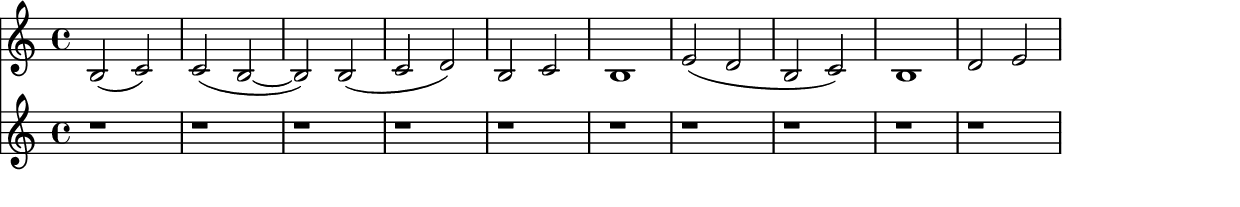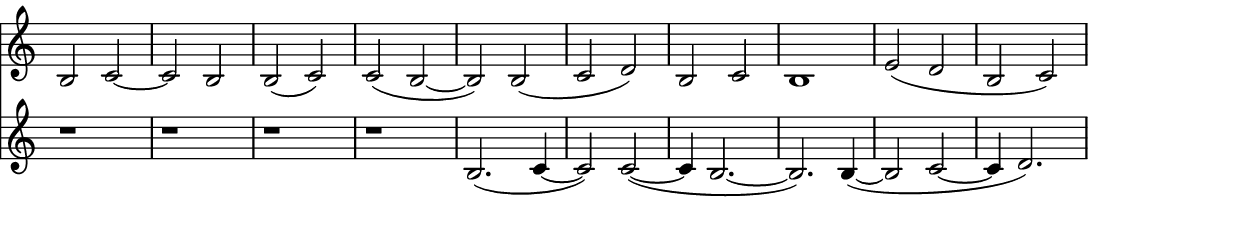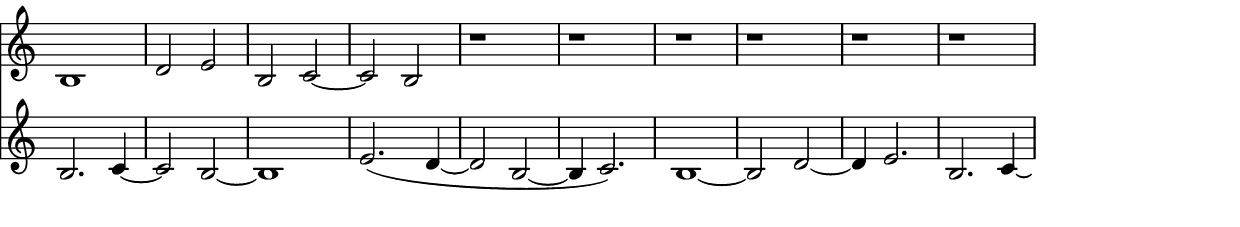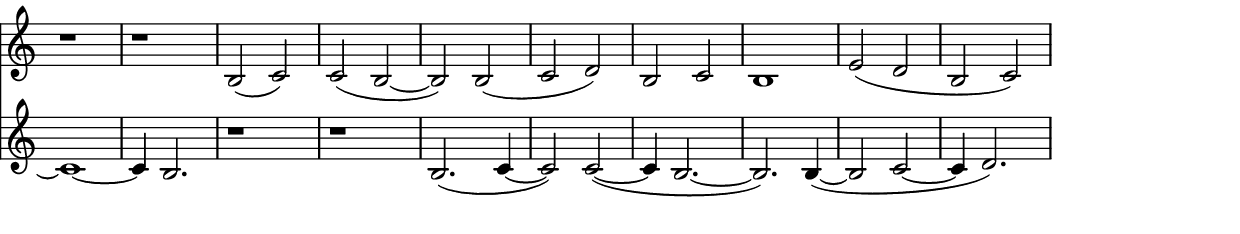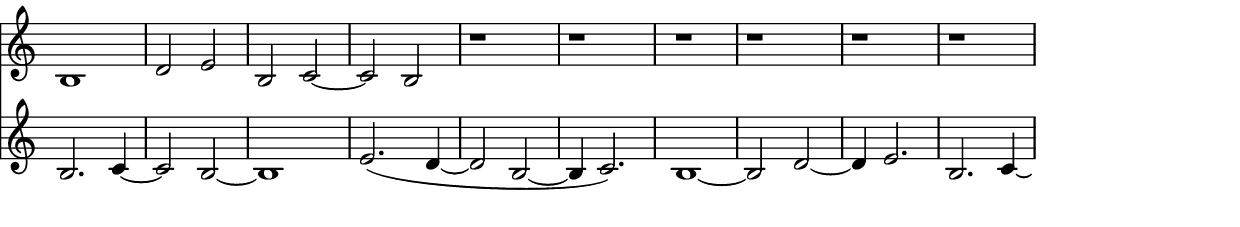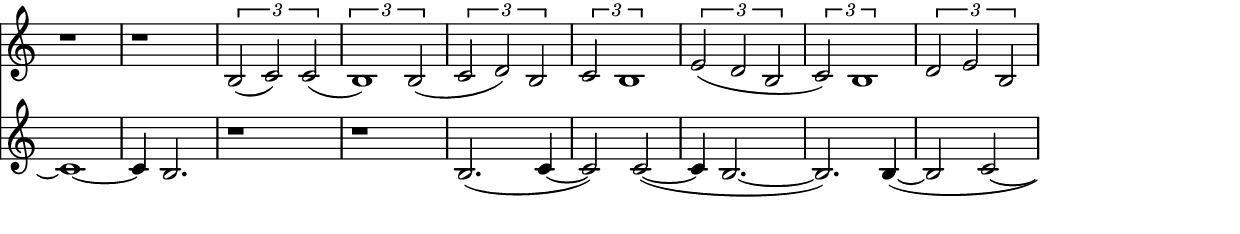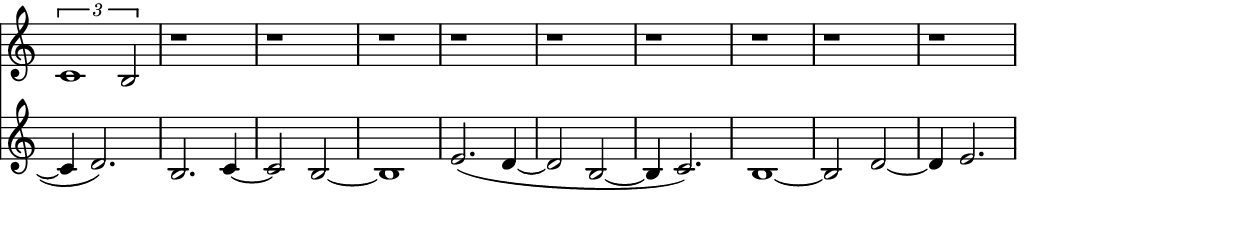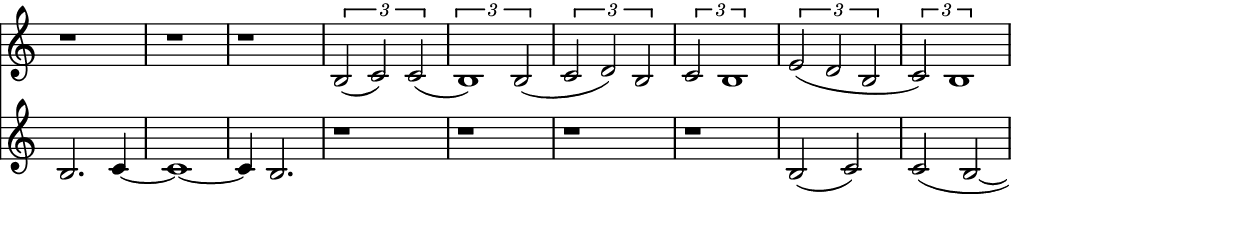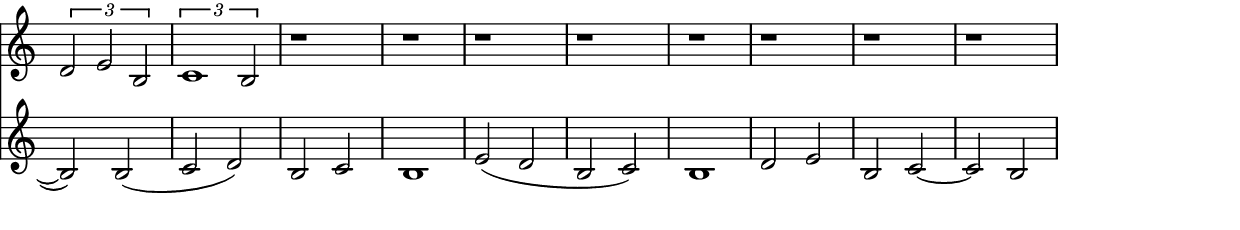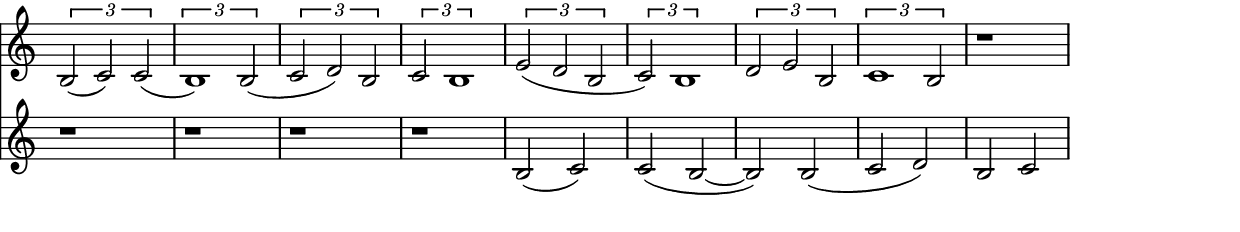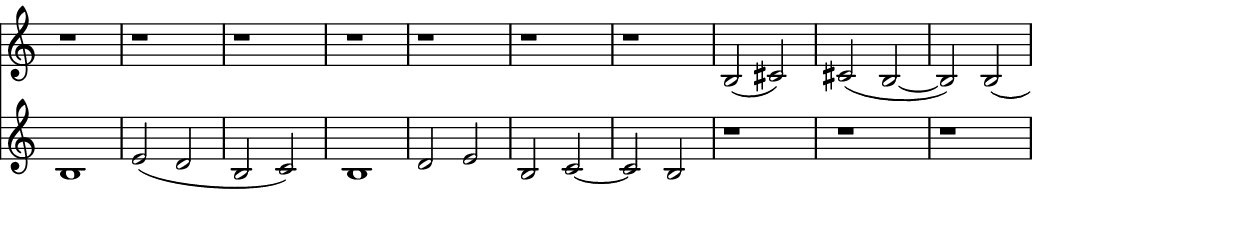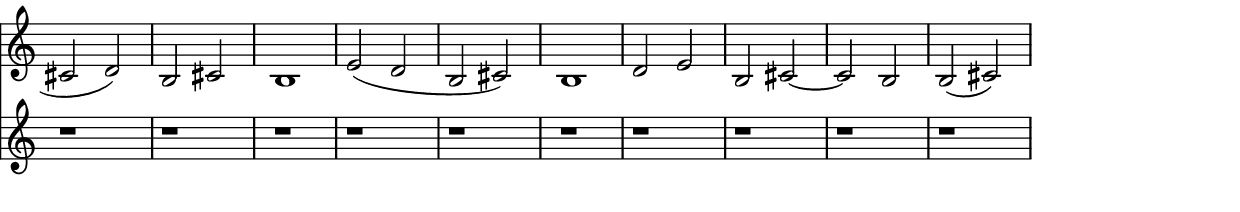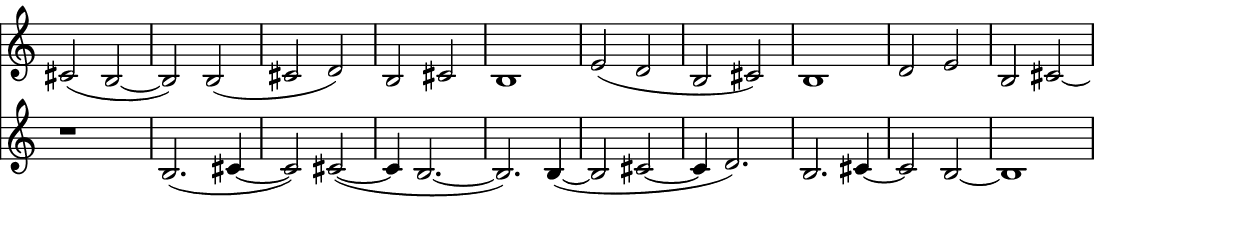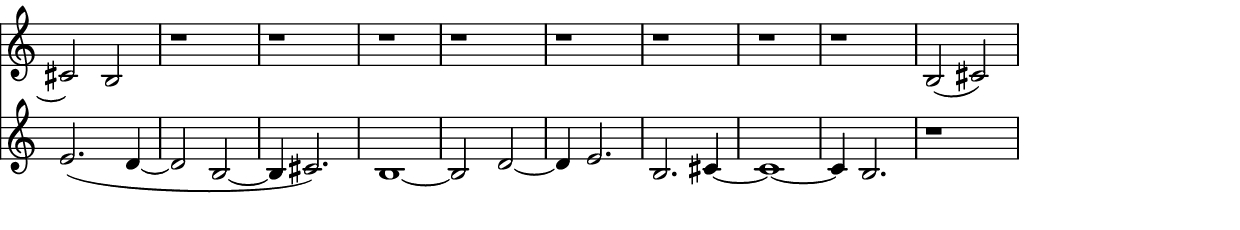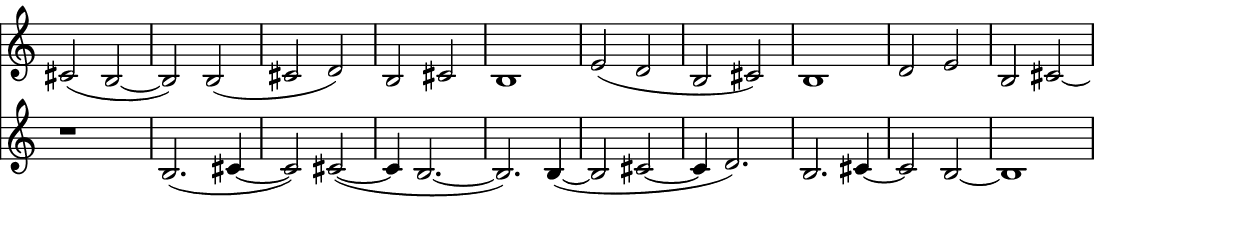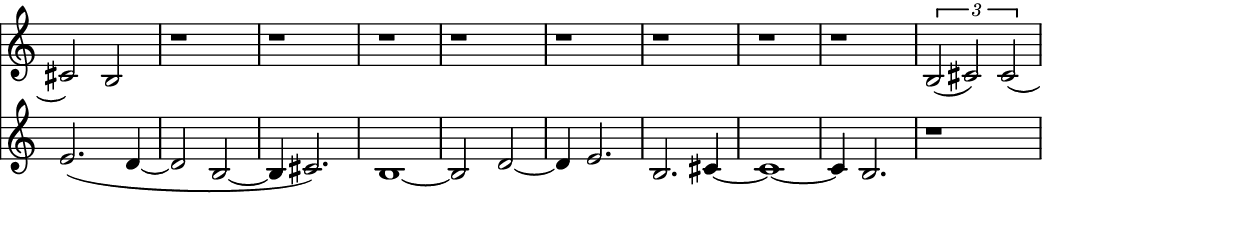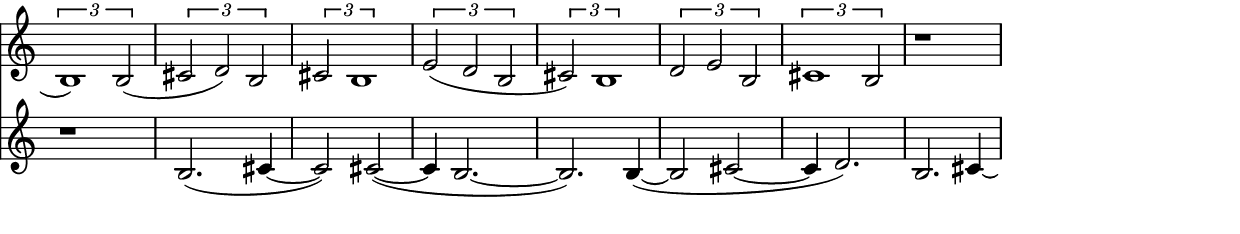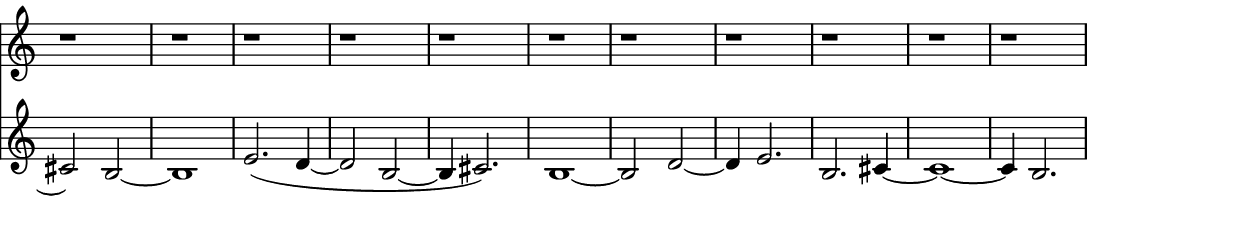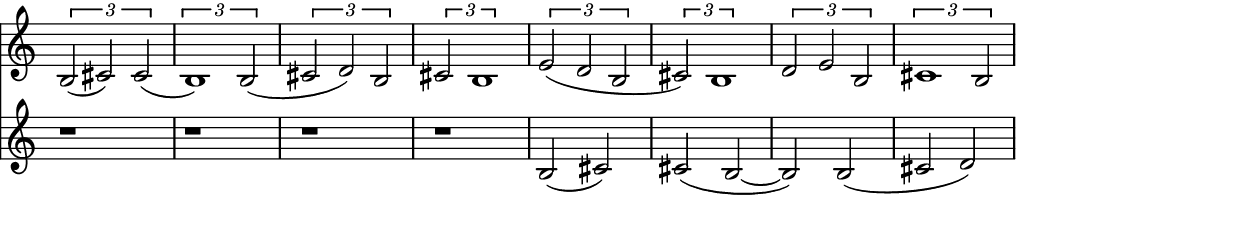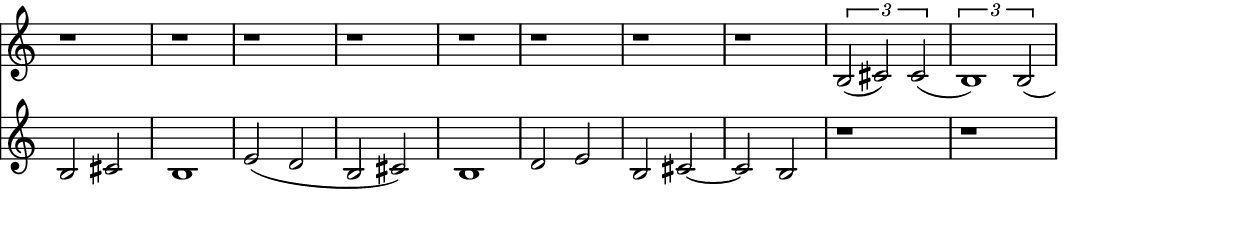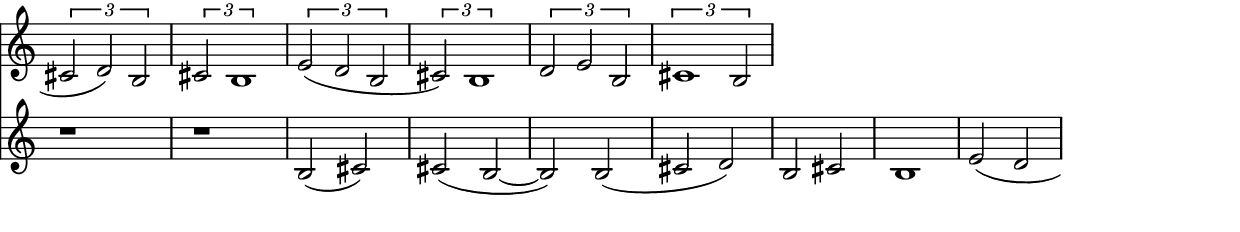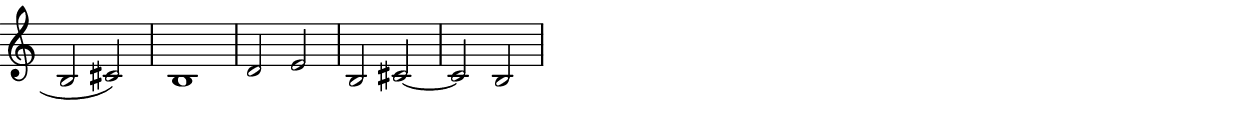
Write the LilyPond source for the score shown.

\include "lilypond-book-preamble.ly"
\paper {
  #(define dump-extents #t)

  indent = 0\mm
  line-width = 210\mm - 2.0 * 0.4\in
  ragged-right = ##t
  force-assignment = #""
  line-width = #(- line-width (* mm  3.000000))
}
\layout {
}
<<
    \new Staff {   \set Staff.instrumentName = "" <b>2\<-\p( <c'>2) <c'>2( <b>2~ <b>2) <b>2( <c'>2 <d'>2) <b>2 <c'>2 <b>1 <e'>2\>-\mf\!( <d'>2 <b>2 <c'>2) <b>1 <d'>2 <e'>2 <b>2 <c'>2~ <c'>2 <b>2 <b>2\<-\p( <c'>2) <c'>2( <b>2~ <b>2) <b>2( <c'>2 <d'>2) <b>2 <c'>2 <b>1 <e'>2\>-\mf\!( <d'>2 <b>2 <c'>2) <b>1 <d'>2 <e'>2 <b>2 <c'>2~ <c'>2 <b>2 r1 r1 r1 r1 r1 r1 r1 r1 <b>2\<-\p( <c'>2) <c'>2( <b>2~ <b>2) <b>2( <c'>2 <d'>2) <b>2 <c'>2 <b>1 <e'>2\>-\mf\!( <d'>2 <b>2 <c'>2) <b>1 <d'>2 <e'>2 <b>2 <c'>2~ <c'>2 <b>2 r1 r1 r1 r1 r1 r1 r1 r1 \times 2/3
                                                                                                                                                                                                                                                                                                                                                                                                                                                                                                                                                            {   <b>2\<-\p( <c'>2) <c'>2(
                                                                                                                                                                                                                                                                                                                                                                                                                                                                                                                                                            } \times 2/3
                                                                                                                                                                                                                                                                                                                                                                                                                                                                                                                                                                     {   <b>1) <b>2(
                                                                                                                                                                                                                                                                                                                                                                                                                                                                                                                                                                     } \times 2/3
                                                                                                                                                                                                                                                                                                                                                                                                                                                                                                                                                                              {   <c'>2 <d'>2) <b>2
                                                                                                                                                                                                                                                                                                                                                                                                                                                                                                                                                                              } \times 2/3
                                                                                                                                                                                                                                                                                                                                                                                                                                                                                                                                                                                       {   <c'>2 <b>1
                                                                                                                                                                                                                                                                                                                                                                                                                                                                                                                                                                                       } \times 2/3
                                                                                                                                                                                                                                                                                                                                                                                                                                                                                                                                                                                                {   <e'>2\>-\mf\!( <d'>2 <b>2
                                                                                                                                                                                                                                                                                                                                                                                                                                                                                                                                                                                                } \times 2/3
                                                                                                                                                                                                                                                                                                                                                                                                                                                                                                                                                                                                         {   <c'>2) <b>1
                                                                                                                                                                                                                                                                                                                                                                                                                                                                                                                                                                                                         } \times 2/3
                                                                                                                                                                                                                                                                                                                                                                                                                                                                                                                                                                                                                  {   <d'>2 <e'>2 <b>2
                                                                                                                                                                                                                                                                                                                                                                                                                                                                                                                                                                                                                  } \times 2/3
                                                                                                                                                                                                                                                                                                                                                                                                                                                                                                                                                                                                                           {   <c'>1 <b>2
                                                                                                                                                                                                                                                                                                                                                                                                                                                                                                                                                                                                                           } r1 r1 r1 r1 r1 r1 r1 r1 r1 r1 r1 r1 \times 2/3
                                                                                                                                                                                                                                                                                                                                                                                                                                                                                                                                                                                                                                                                        {   <b>2\<-\p( <c'>2) <c'>2(
                                                                                                                                                                                                                                                                                                                                                                                                                                                                                                                                                                                                                                                                        } \times 2/3
                                                                                                                                                                                                                                                                                                                                                                                                                                                                                                                                                                                                                                                                                 {   <b>1) <b>2(
                                                                                                                                                                                                                                                                                                                                                                                                                                                                                                                                                                                                                                                                                 } \times 2/3
                                                                                                                                                                                                                                                                                                                                                                                                                                                                                                                                                                                                                                                                                          {   <c'>2 <d'>2) <b>2
                                                                                                                                                                                                                                                                                                                                                                                                                                                                                                                                                                                                                                                                                          } \times 2/3
                                                                                                                                                                                                                                                                                                                                                                                                                                                                                                                                                                                                                                                                                                   {   <c'>2 <b>1
                                                                                                                                                                                                                                                                                                                                                                                                                                                                                                                                                                                                                                                                                                   } \times 2/3
                                                                                                                                                                                                                                                                                                                                                                                                                                                                                                                                                                                                                                                                                                            {   <e'>2\>-\mf\!( <d'>2 <b>2
                                                                                                                                                                                                                                                                                                                                                                                                                                                                                                                                                                                                                                                                                                            } \times 2/3
                                                                                                                                                                                                                                                                                                                                                                                                                                                                                                                                                                                                                                                                                                                     {   <c'>2) <b>1
                                                                                                                                                                                                                                                                                                                                                                                                                                                                                                                                                                                                                                                                                                                     } \times 2/3
                                                                                                                                                                                                                                                                                                                                                                                                                                                                                                                                                                                                                                                                                                                              {   <d'>2 <e'>2 <b>2
                                                                                                                                                                                                                                                                                                                                                                                                                                                                                                                                                                                                                                                                                                                              } \times 2/3
                                                                                                                                                                                                                                                                                                                                                                                                                                                                                                                                                                                                                                                                                                                                       {   <c'>1 <b>2
                                                                                                                                                                                                                                                                                                                                                                                                                                                                                                                                                                                                                                                                                                                                       } r1 r1 r1 r1 r1 r1 r1 r1 \times 2/3
                                                                                                                                                                                                                                                                                                                                                                                                                                                                                                                                                                                                                                                                                                                                                                        {   <b>2\<-\p( <c'>2) <c'>2(
                                                                                                                                                                                                                                                                                                                                                                                                                                                                                                                                                                                                                                                                                                                                                                        } \times 2/3
                                                                                                                                                                                                                                                                                                                                                                                                                                                                                                                                                                                                                                                                                                                                                                                 {   <b>1) <b>2(
                                                                                                                                                                                                                                                                                                                                                                                                                                                                                                                                                                                                                                                                                                                                                                                 } \times 2/3
                                                                                                                                                                                                                                                                                                                                                                                                                                                                                                                                                                                                                                                                                                                                                                                          {   <c'>2 <d'>2) <b>2
                                                                                                                                                                                                                                                                                                                                                                                                                                                                                                                                                                                                                                                                                                                                                                                          } \times 2/3
                                                                                                                                                                                                                                                                                                                                                                                                                                                                                                                                                                                                                                                                                                                                                                                                   {   <c'>2 <b>1
                                                                                                                                                                                                                                                                                                                                                                                                                                                                                                                                                                                                                                                                                                                                                                                                   } \times 2/3
                                                                                                                                                                                                                                                                                                                                                                                                                                                                                                                                                                                                                                                                                                                                                                                                            {   <e'>2\>-\mf\!( <d'>2 <b>2
                                                                                                                                                                                                                                                                                                                                                                                                                                                                                                                                                                                                                                                                                                                                                                                                            } \times 2/3
                                                                                                                                                                                                                                                                                                                                                                                                                                                                                                                                                                                                                                                                                                                                                                                                                     {   <c'>2) <b>1
                                                                                                                                                                                                                                                                                                                                                                                                                                                                                                                                                                                                                                                                                                                                                                                                                     } \times 2/3
                                                                                                                                                                                                                                                                                                                                                                                                                                                                                                                                                                                                                                                                                                                                                                                                                              {   <d'>2 <e'>2 <b>2
                                                                                                                                                                                                                                                                                                                                                                                                                                                                                                                                                                                                                                                                                                                                                                                                                              } \times 2/3
                                                                                                                                                                                                                                                                                                                                                                                                                                                                                                                                                                                                                                                                                                                                                                                                                                       {   <c'>1 <b>2
                                                                                                                                                                                                                                                                                                                                                                                                                                                                                                                                                                                                                                                                                                                                                                                                                                       } r1 r1 r1 r1 r1 r1 r1 r1 <b>2\<-\p( <cis'>2) <cis'>2( <b>2~ <b>2) <b>2( <cis'>2 <d'>2) <b>2 <cis'>2 <b>1 <e'>2\>-\mf\!( <d'>2 <b>2 <cis'>2) <b>1 <d'>2 <e'>2 <b>2 <cis'>2~ <cis'>2 <b>2 <b>2\<-\p( <cis'>2) <cis'>2( <b>2~ <b>2) <b>2( <cis'>2 <d'>2) <b>2 <cis'>2 <b>1 <e'>2\>-\mf\!( <d'>2 <b>2 <cis'>2) <b>1 <d'>2 <e'>2 <b>2 <cis'>2~ <cis'>2 <b>2 r1 r1 r1 r1 r1 r1 r1 r1 <b>2\<-\p( <cis'>2) <cis'>2( <b>2~ <b>2) <b>2( <cis'>2 <d'>2) <b>2 <cis'>2 <b>1 <e'>2\>-\mf\!( <d'>2 <b>2 <cis'>2) <b>1 <d'>2 <e'>2 <b>2 <cis'>2~ <cis'>2 <b>2 r1 r1 r1 r1 r1 r1 r1 r1 \times 2/3
                                                                                                                                                                                                                                                                                                                                                                                                                                                                                                                                                                                                                                                                                                                                                                                                                                                                                                                                                                                                                                                                                                                                                                                                                                                                                                                                                                                                                     {   <b>2\<-\p( <cis'>2) <cis'>2(
                                                                                                                                                                                                                                                                                                                                                                                                                                                                                                                                                                                                                                                                                                                                                                                                                                                                                                                                                                                                                                                                                                                                                                                                                                                                                                                                                                                                                     } \times 2/3
                                                                                                                                                                                                                                                                                                                                                                                                                                                                                                                                                                                                                                                                                                                                                                                                                                                                                                                                                                                                                                                                                                                                                                                                                                                                                                                                                                                                                              {   <b>1) <b>2(
                                                                                                                                                                                                                                                                                                                                                                                                                                                                                                                                                                                                                                                                                                                                                                                                                                                                                                                                                                                                                                                                                                                                                                                                                                                                                                                                                                                                                              } \times 2/3
                                                                                                                                                                                                                                                                                                                                                                                                                                                                                                                                                                                                                                                                                                                                                                                                                                                                                                                                                                                                                                                                                                                                                                                                                                                                                                                                                                                                                                       {   <cis'>2 <d'>2) <b>2
                                                                                                                                                                                                                                                                                                                                                                                                                                                                                                                                                                                                                                                                                                                                                                                                                                                                                                                                                                                                                                                                                                                                                                                                                                                                                                                                                                                                                                       } \times 2/3
                                                                                                                                                                                                                                                                                                                                                                                                                                                                                                                                                                                                                                                                                                                                                                                                                                                                                                                                                                                                                                                                                                                                                                                                                                                                                                                                                                                                                                                {   <cis'>2 <b>1
                                                                                                                                                                                                                                                                                                                                                                                                                                                                                                                                                                                                                                                                                                                                                                                                                                                                                                                                                                                                                                                                                                                                                                                                                                                                                                                                                                                                                                                } \times 2/3
                                                                                                                                                                                                                                                                                                                                                                                                                                                                                                                                                                                                                                                                                                                                                                                                                                                                                                                                                                                                                                                                                                                                                                                                                                                                                                                                                                                                                                                         {   <e'>2\>-\mf\!( <d'>2 <b>2
                                                                                                                                                                                                                                                                                                                                                                                                                                                                                                                                                                                                                                                                                                                                                                                                                                                                                                                                                                                                                                                                                                                                                                                                                                                                                                                                                                                                                                                         } \times 2/3
                                                                                                                                                                                                                                                                                                                                                                                                                                                                                                                                                                                                                                                                                                                                                                                                                                                                                                                                                                                                                                                                                                                                                                                                                                                                                                                                                                                                                                                                  {   <cis'>2) <b>1
                                                                                                                                                                                                                                                                                                                                                                                                                                                                                                                                                                                                                                                                                                                                                                                                                                                                                                                                                                                                                                                                                                                                                                                                                                                                                                                                                                                                                                                                  } \times 2/3
                                                                                                                                                                                                                                                                                                                                                                                                                                                                                                                                                                                                                                                                                                                                                                                                                                                                                                                                                                                                                                                                                                                                                                                                                                                                                                                                                                                                                                                                           {   <d'>2 <e'>2 <b>2
                                                                                                                                                                                                                                                                                                                                                                                                                                                                                                                                                                                                                                                                                                                                                                                                                                                                                                                                                                                                                                                                                                                                                                                                                                                                                                                                                                                                                                                                           } \times 2/3
                                                                                                                                                                                                                                                                                                                                                                                                                                                                                                                                                                                                                                                                                                                                                                                                                                                                                                                                                                                                                                                                                                                                                                                                                                                                                                                                                                                                                                                                                    {   <cis'>1 <b>2
                                                                                                                                                                                                                                                                                                                                                                                                                                                                                                                                                                                                                                                                                                                                                                                                                                                                                                                                                                                                                                                                                                                                                                                                                                                                                                                                                                                                                                                                                    } r1 r1 r1 r1 r1 r1 r1 r1 r1 r1 r1 r1 \times 2/3
                                                                                                                                                                                                                                                                                                                                                                                                                                                                                                                                                                                                                                                                                                                                                                                                                                                                                                                                                                                                                                                                                                                                                                                                                                                                                                                                                                                                                                                                                                                                 {   <b>2\<-\p( <cis'>2) <cis'>2(
                                                                                                                                                                                                                                                                                                                                                                                                                                                                                                                                                                                                                                                                                                                                                                                                                                                                                                                                                                                                                                                                                                                                                                                                                                                                                                                                                                                                                                                                                                                                 } \times 2/3
                                                                                                                                                                                                                                                                                                                                                                                                                                                                                                                                                                                                                                                                                                                                                                                                                                                                                                                                                                                                                                                                                                                                                                                                                                                                                                                                                                                                                                                                                                                                          {   <b>1) <b>2(
                                                                                                                                                                                                                                                                                                                                                                                                                                                                                                                                                                                                                                                                                                                                                                                                                                                                                                                                                                                                                                                                                                                                                                                                                                                                                                                                                                                                                                                                                                                                          } \times 2/3
                                                                                                                                                                                                                                                                                                                                                                                                                                                                                                                                                                                                                                                                                                                                                                                                                                                                                                                                                                                                                                                                                                                                                                                                                                                                                                                                                                                                                                                                                                                                                   {   <cis'>2 <d'>2) <b>2
                                                                                                                                                                                                                                                                                                                                                                                                                                                                                                                                                                                                                                                                                                                                                                                                                                                                                                                                                                                                                                                                                                                                                                                                                                                                                                                                                                                                                                                                                                                                                   } \times 2/3
                                                                                                                                                                                                                                                                                                                                                                                                                                                                                                                                                                                                                                                                                                                                                                                                                                                                                                                                                                                                                                                                                                                                                                                                                                                                                                                                                                                                                                                                                                                                                            {   <cis'>2 <b>1
                                                                                                                                                                                                                                                                                                                                                                                                                                                                                                                                                                                                                                                                                                                                                                                                                                                                                                                                                                                                                                                                                                                                                                                                                                                                                                                                                                                                                                                                                                                                                            } \times 2/3
                                                                                                                                                                                                                                                                                                                                                                                                                                                                                                                                                                                                                                                                                                                                                                                                                                                                                                                                                                                                                                                                                                                                                                                                                                                                                                                                                                                                                                                                                                                                                                     {   <e'>2\>-\mf\!( <d'>2 <b>2
                                                                                                                                                                                                                                                                                                                                                                                                                                                                                                                                                                                                                                                                                                                                                                                                                                                                                                                                                                                                                                                                                                                                                                                                                                                                                                                                                                                                                                                                                                                                                                     } \times 2/3
                                                                                                                                                                                                                                                                                                                                                                                                                                                                                                                                                                                                                                                                                                                                                                                                                                                                                                                                                                                                                                                                                                                                                                                                                                                                                                                                                                                                                                                                                                                                                                              {   <cis'>2) <b>1
                                                                                                                                                                                                                                                                                                                                                                                                                                                                                                                                                                                                                                                                                                                                                                                                                                                                                                                                                                                                                                                                                                                                                                                                                                                                                                                                                                                                                                                                                                                                                                              } \times 2/3
                                                                                                                                                                                                                                                                                                                                                                                                                                                                                                                                                                                                                                                                                                                                                                                                                                                                                                                                                                                                                                                                                                                                                                                                                                                                                                                                                                                                                                                                                                                                                                                       {   <d'>2 <e'>2 <b>2
                                                                                                                                                                                                                                                                                                                                                                                                                                                                                                                                                                                                                                                                                                                                                                                                                                                                                                                                                                                                                                                                                                                                                                                                                                                                                                                                                                                                                                                                                                                                                                                       } \times 2/3
                                                                                                                                                                                                                                                                                                                                                                                                                                                                                                                                                                                                                                                                                                                                                                                                                                                                                                                                                                                                                                                                                                                                                                                                                                                                                                                                                                                                                                                                                                                                                                                                {   <cis'>1 <b>2
                                                                                                                                                                                                                                                                                                                                                                                                                                                                                                                                                                                                                                                                                                                                                                                                                                                                                                                                                                                                                                                                                                                                                                                                                                                                                                                                                                                                                                                                                                                                                                                                } r1 r1 r1 r1 r1 r1 r1 r1 \times 2/3
                                                                                                                                                                                                                                                                                                                                                                                                                                                                                                                                                                                                                                                                                                                                                                                                                                                                                                                                                                                                                                                                                                                                                                                                                                                                                                                                                                                                                                                                                                                                                                                                                                 {   <b>2\<-\p( <cis'>2) <cis'>2(
                                                                                                                                                                                                                                                                                                                                                                                                                                                                                                                                                                                                                                                                                                                                                                                                                                                                                                                                                                                                                                                                                                                                                                                                                                                                                                                                                                                                                                                                                                                                                                                                                                 } \times 2/3
                                                                                                                                                                                                                                                                                                                                                                                                                                                                                                                                                                                                                                                                                                                                                                                                                                                                                                                                                                                                                                                                                                                                                                                                                                                                                                                                                                                                                                                                                                                                                                                                                                          {   <b>1) <b>2(
                                                                                                                                                                                                                                                                                                                                                                                                                                                                                                                                                                                                                                                                                                                                                                                                                                                                                                                                                                                                                                                                                                                                                                                                                                                                                                                                                                                                                                                                                                                                                                                                                                          } \times 2/3
                                                                                                                                                                                                                                                                                                                                                                                                                                                                                                                                                                                                                                                                                                                                                                                                                                                                                                                                                                                                                                                                                                                                                                                                                                                                                                                                                                                                                                                                                                                                                                                                                                                   {   <cis'>2 <d'>2) <b>2
                                                                                                                                                                                                                                                                                                                                                                                                                                                                                                                                                                                                                                                                                                                                                                                                                                                                                                                                                                                                                                                                                                                                                                                                                                                                                                                                                                                                                                                                                                                                                                                                                                                   } \times 2/3
                                                                                                                                                                                                                                                                                                                                                                                                                                                                                                                                                                                                                                                                                                                                                                                                                                                                                                                                                                                                                                                                                                                                                                                                                                                                                                                                                                                                                                                                                                                                                                                                                                                            {   <cis'>2 <b>1
                                                                                                                                                                                                                                                                                                                                                                                                                                                                                                                                                                                                                                                                                                                                                                                                                                                                                                                                                                                                                                                                                                                                                                                                                                                                                                                                                                                                                                                                                                                                                                                                                                                            } \times 2/3
                                                                                                                                                                                                                                                                                                                                                                                                                                                                                                                                                                                                                                                                                                                                                                                                                                                                                                                                                                                                                                                                                                                                                                                                                                                                                                                                                                                                                                                                                                                                                                                                                                                                     {   <e'>2\>-\mf\!( <d'>2 <b>2
                                                                                                                                                                                                                                                                                                                                                                                                                                                                                                                                                                                                                                                                                                                                                                                                                                                                                                                                                                                                                                                                                                                                                                                                                                                                                                                                                                                                                                                                                                                                                                                                                                                                     } \times 2/3
                                                                                                                                                                                                                                                                                                                                                                                                                                                                                                                                                                                                                                                                                                                                                                                                                                                                                                                                                                                                                                                                                                                                                                                                                                                                                                                                                                                                                                                                                                                                                                                                                                                                              {   <cis'>2) <b>1
                                                                                                                                                                                                                                                                                                                                                                                                                                                                                                                                                                                                                                                                                                                                                                                                                                                                                                                                                                                                                                                                                                                                                                                                                                                                                                                                                                                                                                                                                                                                                                                                                                                                              } \times 2/3
                                                                                                                                                                                                                                                                                                                                                                                                                                                                                                                                                                                                                                                                                                                                                                                                                                                                                                                                                                                                                                                                                                                                                                                                                                                                                                                                                                                                                                                                                                                                                                                                                                                                                       {   <d'>2 <e'>2 <b>2
                                                                                                                                                                                                                                                                                                                                                                                                                                                                                                                                                                                                                                                                                                                                                                                                                                                                                                                                                                                                                                                                                                                                                                                                                                                                                                                                                                                                                                                                                                                                                                                                                                                                                       } \times 2/3
                                                                                                                                                                                                                                                                                                                                                                                                                                                                                                                                                                                                                                                                                                                                                                                                                                                                                                                                                                                                                                                                                                                                                                                                                                                                                                                                                                                                                                                                                                                                                                                                                                                                                                {   <cis'>1 <b>2
                                                                                                                                                                                                                                                                                                                                                                                                                                                                                                                                                                                                                                                                                                                                                                                                                                                                                                                                                                                                                                                                                                                                                                                                                                                                                                                                                                                                                                                                                                                                                                                                                                                                                                }
               }
    \new Staff {   \set Staff.instrumentName = "" r1 r1 r1 r1 r1 r1 r1 r1 r1 r1 r1 r1 r1 r1 <b>2.\<-\p( <c'>4~ <c'>2) <c'>2~( <c'>4 <b>2.~ <b>2.) <b>4~( <b>2 <c'>2~ <c'>4 <d'>2.) <b>2. <c'>4~ <c'>2 <b>2~ <b>1 <e'>2.\>-\mf\!( <d'>4~ <d'>2 <b>2~ <b>4 <c'>2.) <b>1~ <b>2 <d'>2~ <d'>4 <e'>2. <b>2. <c'>4~ <c'>1~ <c'>4 <b>2. r1 r1 <b>2.\<-\p( <c'>4~ <c'>2) <c'>2~( <c'>4 <b>2.~ <b>2.) <b>4~( <b>2 <c'>2~ <c'>4 <d'>2.) <b>2. <c'>4~ <c'>2 <b>2~ <b>1 <e'>2.\>-\mf\!( <d'>4~ <d'>2 <b>2~ <b>4 <c'>2.) <b>1~ <b>2 <d'>2~ <d'>4 <e'>2. <b>2. <c'>4~ <c'>1~ <c'>4 <b>2. r1 r1 <b>2.\<-\p( <c'>4~ <c'>2) <c'>2~( <c'>4 <b>2.~ <b>2.) <b>4~( <b>2 <c'>2~ <c'>4 <d'>2.) <b>2. <c'>4~ <c'>2 <b>2~ <b>1 <e'>2.\>-\mf\!( <d'>4~ <d'>2 <b>2~ <b>4 <c'>2.) <b>1~ <b>2 <d'>2~ <d'>4 <e'>2. <b>2. <c'>4~ <c'>1~ <c'>4 <b>2. r1 r1 r1 r1 <b>2\<-\p( <c'>2) <c'>2( <b>2~ <b>2) <b>2( <c'>2 <d'>2) <b>2 <c'>2 <b>1 <e'>2\>-\mf\!( <d'>2 <b>2 <c'>2) <b>1 <d'>2 <e'>2 <b>2 <c'>2~ <c'>2 <b>2 r1 r1 r1 r1 <b>2\<-\p( <c'>2) <c'>2( <b>2~ <b>2) <b>2( <c'>2 <d'>2) <b>2 <c'>2 <b>1 <e'>2\>-\mf\!( <d'>2 <b>2 <c'>2) <b>1 <d'>2 <e'>2 <b>2 <c'>2~ <c'>2 <b>2 r1 r1 r1 r1 r1 r1 r1 r1 r1 r1 r1 r1 r1 r1 <b>2.\<-\p( <cis'>4~ <cis'>2) <cis'>2~( <cis'>4 <b>2.~ <b>2.) <b>4~( <b>2 <cis'>2~ <cis'>4 <d'>2.) <b>2. <cis'>4~ <cis'>2 <b>2~ <b>1 <e'>2.\>-\mf\!( <d'>4~ <d'>2 <b>2~ <b>4 <cis'>2.) <b>1~ <b>2 <d'>2~ <d'>4 <e'>2. <b>2. <cis'>4~ <cis'>1~ <cis'>4 <b>2. r1 r1 <b>2.\<-\p( <cis'>4~ <cis'>2) <cis'>2~( <cis'>4 <b>2.~ <b>2.) <b>4~( <b>2 <cis'>2~ <cis'>4 <d'>2.) <b>2. <cis'>4~ <cis'>2 <b>2~ <b>1 <e'>2.\>-\mf\!( <d'>4~ <d'>2 <b>2~ <b>4 <cis'>2.) <b>1~ <b>2 <d'>2~ <d'>4 <e'>2. <b>2. <cis'>4~ <cis'>1~ <cis'>4 <b>2. r1 r1 <b>2.\<-\p( <cis'>4~ <cis'>2) <cis'>2~( <cis'>4 <b>2.~ <b>2.) <b>4~( <b>2 <cis'>2~ <cis'>4 <d'>2.) <b>2. <cis'>4~ <cis'>2 <b>2~ <b>1 <e'>2.\>-\mf\!( <d'>4~ <d'>2 <b>2~ <b>4 <cis'>2.) <b>1~ <b>2 <d'>2~ <d'>4 <e'>2. <b>2. <cis'>4~ <cis'>1~ <cis'>4 <b>2. r1 r1 r1 r1 <b>2\<-\p( <cis'>2) <cis'>2( <b>2~ <b>2) <b>2( <cis'>2 <d'>2) <b>2 <cis'>2 <b>1 <e'>2\>-\mf\!( <d'>2 <b>2 <cis'>2) <b>1 <d'>2 <e'>2 <b>2 <cis'>2~ <cis'>2 <b>2 r1 r1 r1 r1 <b>2\<-\p( <cis'>2) <cis'>2( <b>2~ <b>2) <b>2( <cis'>2 <d'>2) <b>2 <cis'>2 <b>1 <e'>2\>-\mf\!( <d'>2 <b>2 <cis'>2) <b>1 <d'>2 <e'>2 <b>2 <cis'>2~ <cis'>2 <b>2
               }
>>